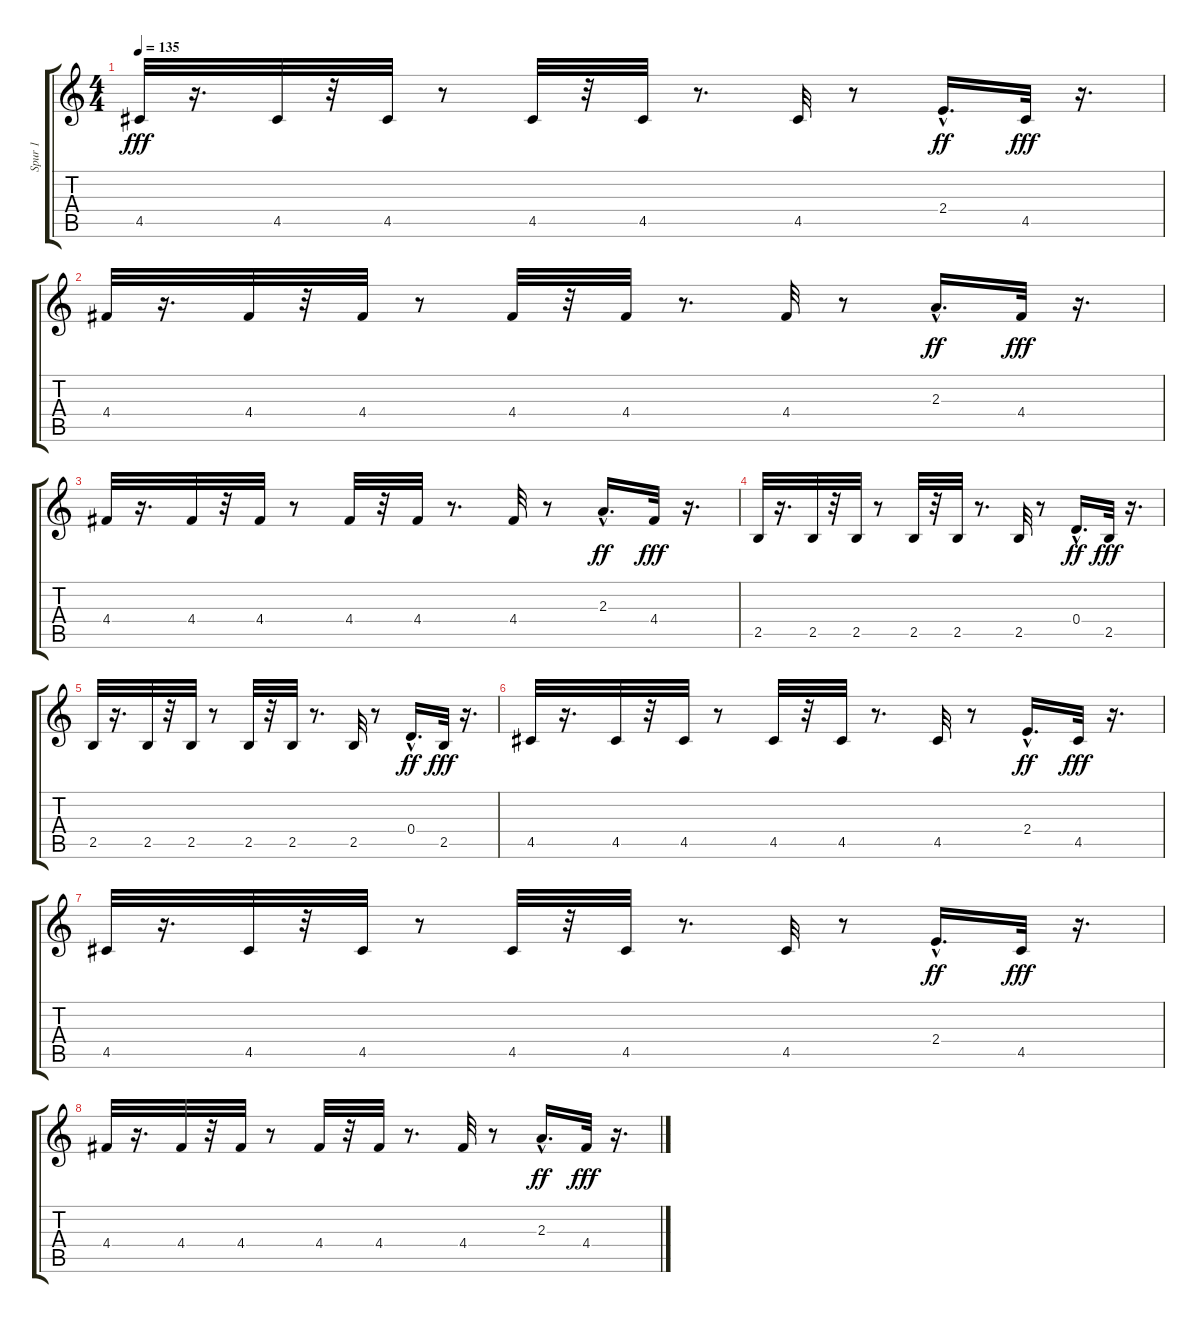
\track ("Spur 1" "Spur 1") {instrument electricguitarclean}
\staff {score tabs}
\tuning (E4 B3 G3 D3 A2 E2) {hide}
\ts (4 4)
\tempo 135
\clef g2
\ks c
4.5.32{dy fff} r.16{d} 4.5.32 r.32 4.5.32 r.8 4.5.32 r.32 4.5.32 r.8{d} 4.5.32 r.8 2.4{hac}.16{d dy ff} 4.5.32{dy fff} r.16{d} |
4.4.32 r.16{d} 4.4.32 r.32 4.4.32 r.8 4.4.32 r.32 4.4.32 r.8{d} 4.4.32 r.8 2.3{hac}.16{d dy ff} 4.4.32{dy fff} r.16{d} |
4.4.32 r.16{d} 4.4.32 r.32 4.4.32 r.8 4.4.32 r.32 4.4.32 r.8{d} 4.4.32 r.8 2.3{hac}.16{d dy ff} 4.4.32{dy fff} r.16{d} |
2.5.32 r.16{d} 2.5.32 r.32 2.5.32 r.8 2.5.32 r.32 2.5.32 r.8{d} 2.5.32 r.8 0.4{hac}.16{d dy ff} 2.5.32{dy fff} r.16{d} |
2.5.32 r.16{d} 2.5.32 r.32 2.5.32 r.8 2.5.32 r.32 2.5.32 r.8{d} 2.5.32 r.8 0.4{hac}.16{d dy ff} 2.5.32{dy fff} r.16{d} |
4.5.32 r.16{d} 4.5.32 r.32 4.5.32 r.8 4.5.32 r.32 4.5.32 r.8{d} 4.5.32 r.8 2.4{hac}.16{d dy ff} 4.5.32{dy fff} r.16{d} |
4.5.32 r.16{d} 4.5.32 r.32 4.5.32 r.8 4.5.32 r.32 4.5.32 r.8{d} 4.5.32 r.8 2.4{hac}.16{d dy ff} 4.5.32{dy fff} r.16{d} |
4.4.32 r.16{d} 4.4.32 r.32 4.4.32 r.8 4.4.32 r.32 4.4.32 r.8{d} 4.4.32 r.8 2.3{hac}.16{d dy ff} 4.4.32{dy fff} r.16{d}
